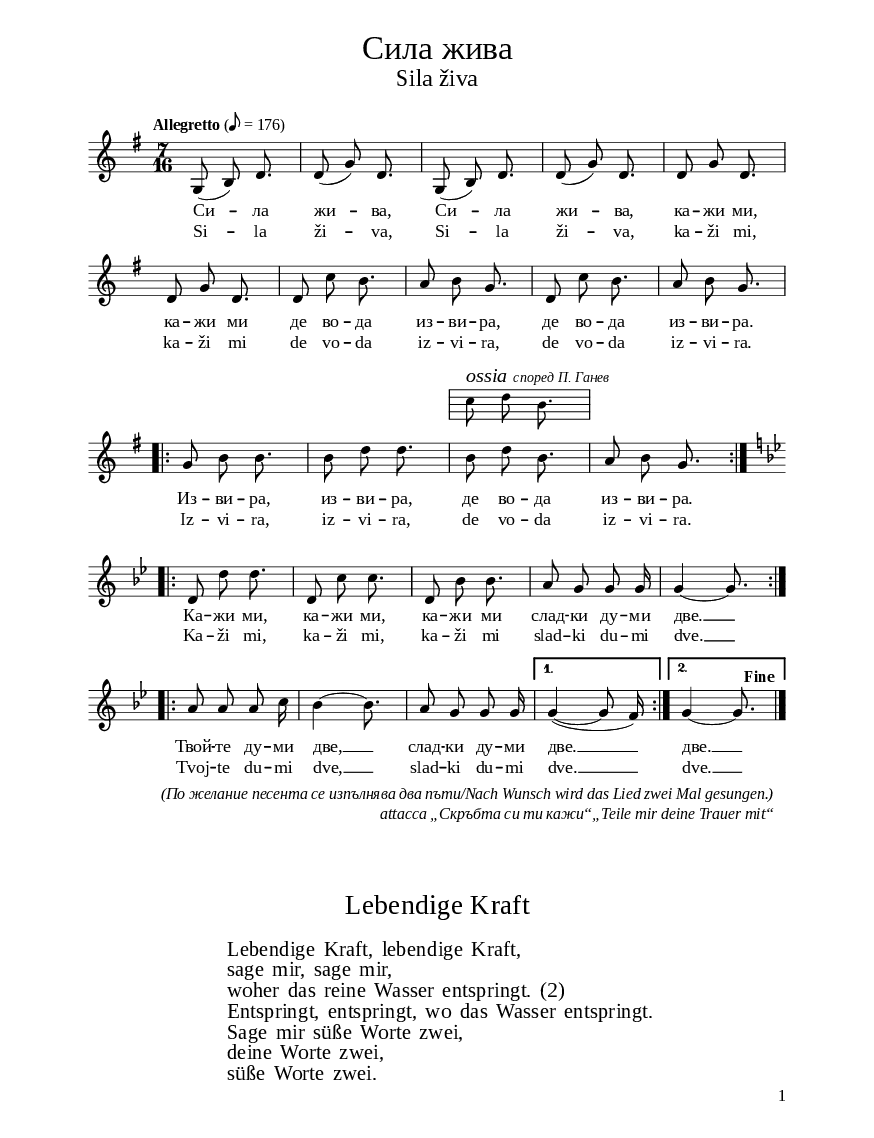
\version "2.24.1"

% include paper part and global functions
\include "include/globals.ily"

\bookpart {
  \label #'ref076_2
  \tocItem \markup "Сила жива – Sila živa"
  \include "include/bookpart-paper.ily"
  \score {
    \include "include/score-layout.ily"

     \new Staff = main \absolute {
      \clef treble
      \key g \major
      \time 7/16
      \tempoFunc "Allegretto" 8 "176"
      \autoBeamOff


      g8 ( b ) d'8. | d'8 ( g' ) d'8. | g8 ( b ) d'8. | d'8 ( g' ) d'8. | d'8 g' d'8. \break | % 6

      d'8 g' d'8. | d'8 c'' b'8. | a'8 b' g'8. | d'8 c'' b'8. | a'8 b' g'8. \break |

      \repeat volta 2 { g'8 b' b'8. | b'8 d'' d''8. |
      
      
             <<
          { b'8 d''8 b'8. }

          \new Staff \with {
            \override VerticalAxisGroup.default-staff-staff-spacing =
            #'((basic-distance . 5.2)
               (padding . -10))
            \remove "Time_signature_engraver"
            alignAboveContext = #"main"
            fontSize = #-1
            \override StaffSymbol.staff-space = #(magstep -3)
            \override StaffSymbol.thickness = #(magstep -3)
            firstClef = ##f
          }
          {\autoBeamOff c''8 ^\markup { \huge \italic "ossia" \italic "според П. Ганев" }  d''8 b'8.}
        >>



      | a'8 b' g'8. } \break

      \key g \minor \repeat volta 2 { d'8 d'' d''8. | d'8 c'' c''8. | d'8 bes' bes'8. | a'8 g' g' g'16 | g'4 ~ g'8. } \break |

      \repeat volta 2 { a'8 a' a' c''16 | bes'4 ~ bes'8. | a'8 g' g' g'16 |}
      \alternative { {  g'4 ( ~ g'8 f'16 )  | } { g'4~\tempo "   Fine" g'8. | \bar "|."} }


    }

    \addlyrics {
      Си -- ла жи
      -- ва, Си -- ла жи -- ва, ка -- жи ми, ка -- жи
      ми де во -- да из -- ви -- ра, де во -- да из
      -- ви -- ра. Из -- ви -- ра, из -- ви -- ра, де
      во -- да из -- ви -- ра. Ка -- жи ми, ка -- жи
      ми, ка -- жи ми слад -- ки ду -- ми две. __ Твой --
      те ду -- ми две, __ слад -- ки ду -- ми две. __
      две. __}

     
    \addlyrics {
      Si -- la ži
      -- va, Si -- la ži -- va, ka -- ži mi, ka -- ži
      mi de vo -- da iz -- vi -- ra, de vo -- da iz
      -- vi -- ra. Iz -- vi -- ra, iz -- vi -- ra, de
      vo -- da iz -- vi -- ra. Ka -- ži mi, ka -- ži
      mi, ka -- ži mi slad -- ki du -- mi dve. __ Tvoj --
      te du -- mi dve, __ slad -- ki du -- mi dve. __
      dve. __}

        \header {
          title = \titleFunc "Сила жива" "Sila živa"
        }

        \midi{}

      } % score

       \markup \italic \dc-one-nobold "(По желание песента се изпълнява два пъти/Nach Wunsch wird das Lied zwei Mal gesungen.)"
      \markup \italic \dc-one-nobold "attacca „Скръбта си ти кажи“„Teile mir deine Trauer mit“"
      
 \markup \empty-two
      

      % include foreign translation(s) of the song
      \version "2.24.0"

\markup \fill-line { \fontsize #deTitleFontSize "Lebendige Kraft" }
\markup \null
\markup \null
\markup \fontsize #deCoupletFontSize {
  \hspace #12
  \override #`(baseline-skip . ,deCoupletBaselineSkip)

  \column {

    \line { " " Lebendige Kraft, lebendige Kraft,}

    \line { " " sage mir, sage mir,}

    \line { " " woher das reine Wasser entspringt. (2)}

    \line { " " Entspringt, entspringt, wo das Wasser entspringt.}

    \line { " " Sage mir süße Worte zwei,}

    \line { " " deine Worte zwei,}

    \line { " " süße Worte zwei.}




  }


}


    } % bookpart
